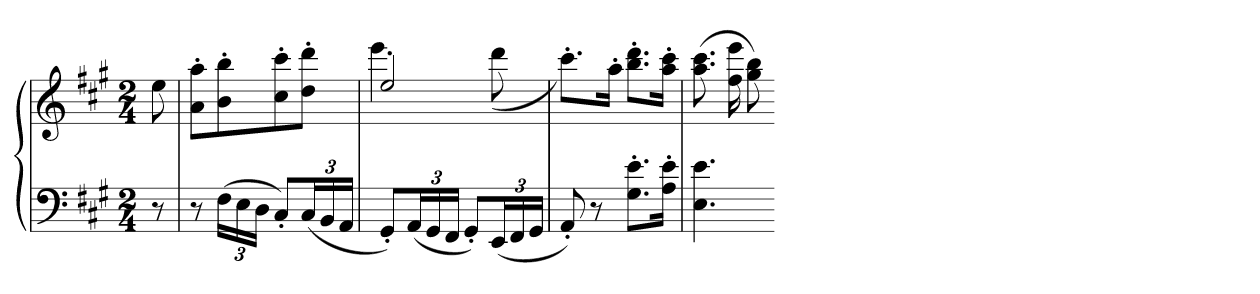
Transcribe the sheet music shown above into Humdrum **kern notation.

**kern	**kern
*part1	*part1
*staff2	*staff1
*clefF4	*clefG2
*k[f#c#g#]	*k[f#c#g#]
*A:	*A:
*M2/4	*M2/4
=	=
8r	8ee
=190	=190
8r	8a' 8aa'L
(24F#LL	8b' 8bb'
24E	.
24DJJ	.
8C#'L)	8cc#' 8ccc#'
(24C#L	8dd' 8ddd'J
24BB	.
24AAJJ	.
=191	=191
*	*^
8GG#'L)	2ee	4.eee
(24AAL	.	.
24GG#	.	.
24FF#JJ	.	.
8GG#'L)	.	.
(24EEL	.	(8ddd
24FF#	.	.
24GG#JJ	.	.
*	*v	*v
=192	=192
8AA')	8.ccc#'L)
8r	.
.	16aa'Jk
8.G#' 8.e'L	8.bb' 8.ddd'L
16A' 16e'Jk	16aa' 16ccc#'Jk
=193	=193
4.E 4.e	(8.aa 8.ccc#
.	16ff# 16eee
.	8gg# 8bb)
=-	=-
*-	*-
